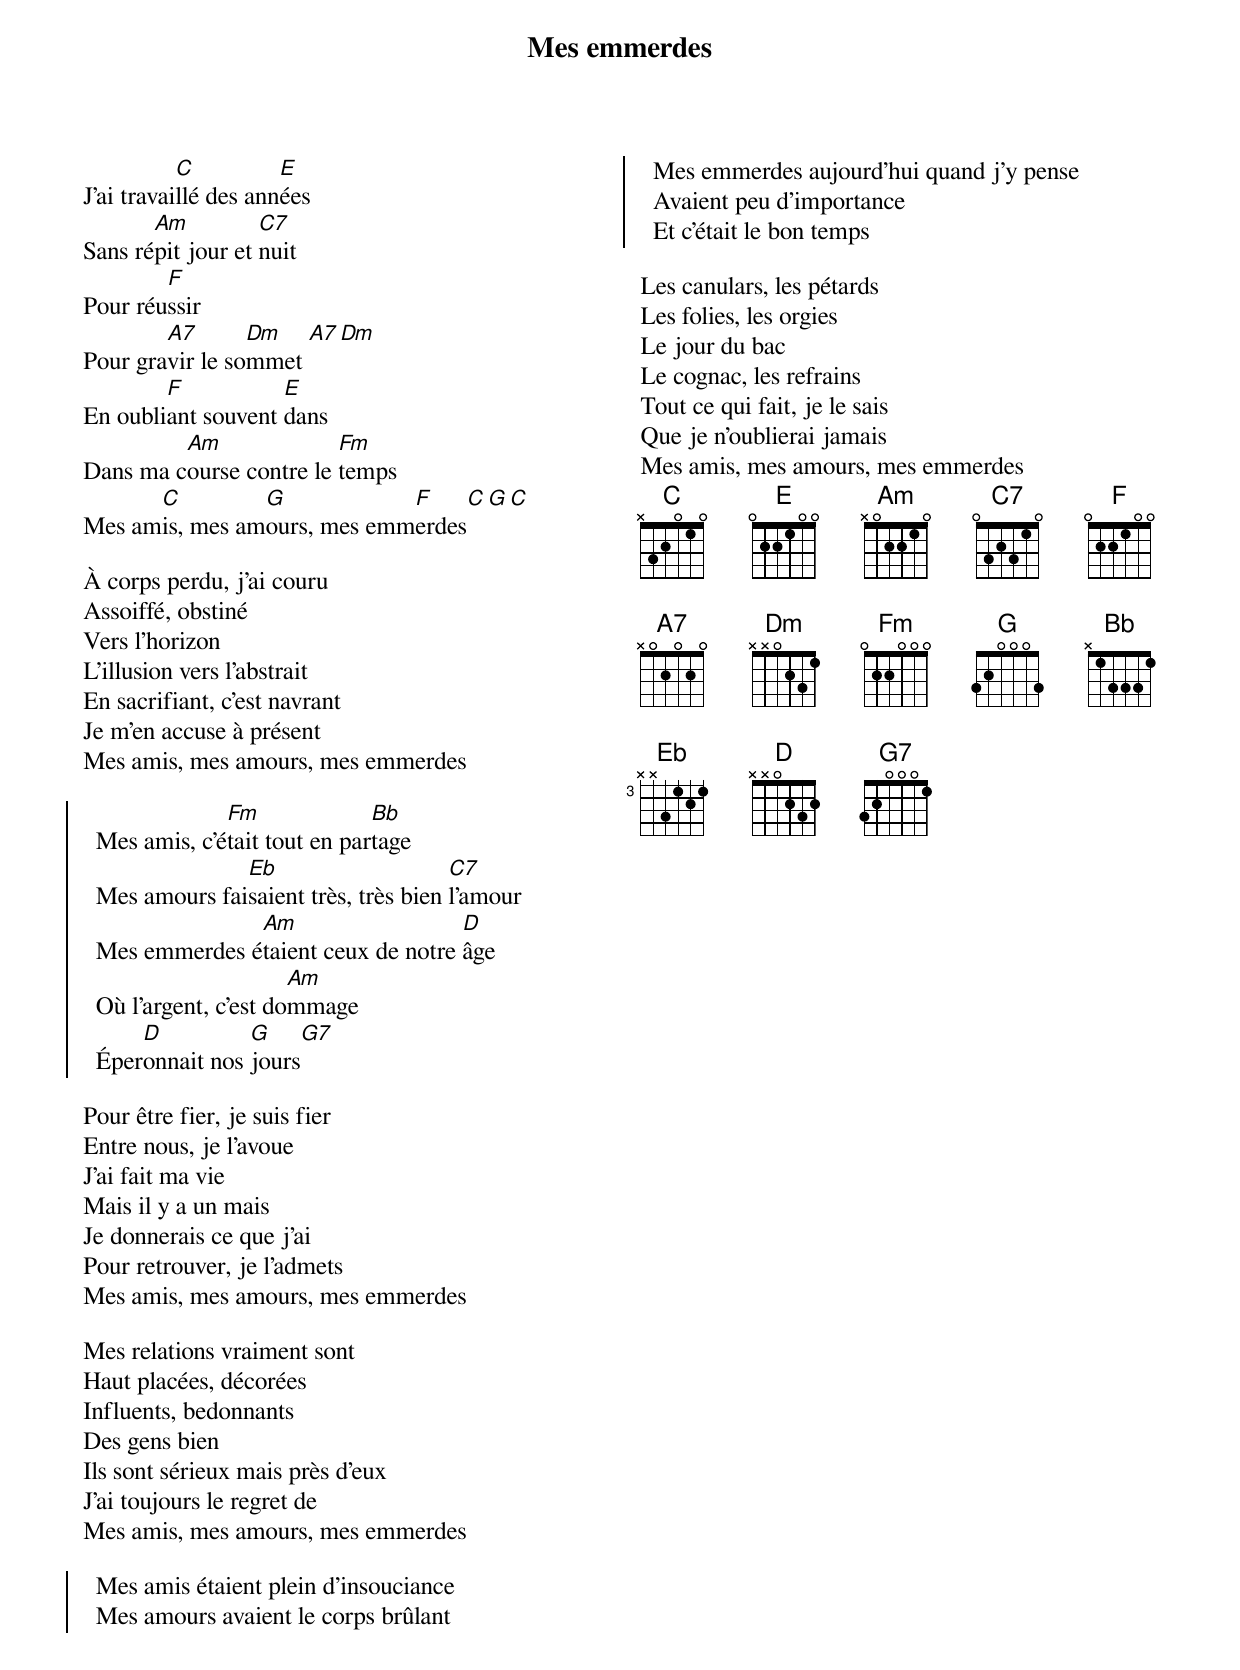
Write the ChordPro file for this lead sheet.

{title: Mes emmerdes}
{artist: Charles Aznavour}
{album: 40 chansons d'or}
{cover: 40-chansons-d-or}
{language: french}
{columns: 2}
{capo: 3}
{define: C frets X 3 2 0 1 0}
{define: E frets 0 2 2 1 0 0}
{define: Am frets X 0 2 2 1 0}
{define: C7 frets 0 3 2 3 1 0}
{define: F base-fret 1 frets 0 2 2 1 0 0}
{define: G frets 3 2 0 0 0 3}
{define: A7 frets X 0 2 0 2 0}
{define: Dm frets X X X 0 2 3 1}
{define: Fm base-fret 1 frets 0 2 2 0 0 0}
{define: B& base-fret 1 frets X 0 2 2 2 0}
{define: E& frets X X 1 3 4 3 special}
{define: G7 frets 3 2 0 0 0 1}

J'ai travai[C]llé des ann[E]ées
Sans ré[Am]pit jour et [C7]nuit
Pour réu[F]ssir
Pour gra[A7]vir le so[Dm]mmet [A7 Dm]
En oubli[F]ant souvent [E]dans
Dans ma c[Am]ourse contre le [Fm]temps
Mes am[C]is, mes am[G]ours, mes emm[F]erdes[C G C]

À corps perdu, j'ai couru
Assoiffé, obstiné
Vers l'horizon
L'illusion vers l'abstrait
En sacrifiant, c'est navrant
Je m'en accuse à présent
Mes amis, mes amours, mes emmerdes

{start_of_chorus}
  Mes amis, c'é[Fm]tait tout en par[Bb]tage
  Mes amours fai[Eb]saient très, très bien [C7]l'amour
  Mes emmerdes é[Am]taient ceux de notre [D]âge
  Où l'argent, c'est do[Am]mmage
  Éper[D]onnait nos [G]jours[G7]
{end_of_chorus}

Pour être fier, je suis fier
Entre nous, je l'avoue
J'ai fait ma vie
Mais il y a un mais
Je donnerais ce que j'ai
Pour retrouver, je l'admets
Mes amis, mes amours, mes emmerdes

Mes relations vraiment sont
Haut placées, décorées
Influents, bedonnants
Des gens bien
Ils sont sérieux mais près d'eux
J'ai toujours le regret de
Mes amis, mes amours, mes emmerdes

{start_of_chorus}
  Mes amis étaient plein d'insouciance
  Mes amours avaient le corps brûlant
  Mes emmerdes aujourd'hui quand j'y pense
  Avaient peu d'importance
  Et c'était le bon temps
{end_of_chorus}

Les canulars, les pétards
Les folies, les orgies
Le jour du bac
Le cognac, les refrains
Tout ce qui fait, je le sais
Que je n'oublierai jamais
Mes amis, mes amours, mes emmerdes
